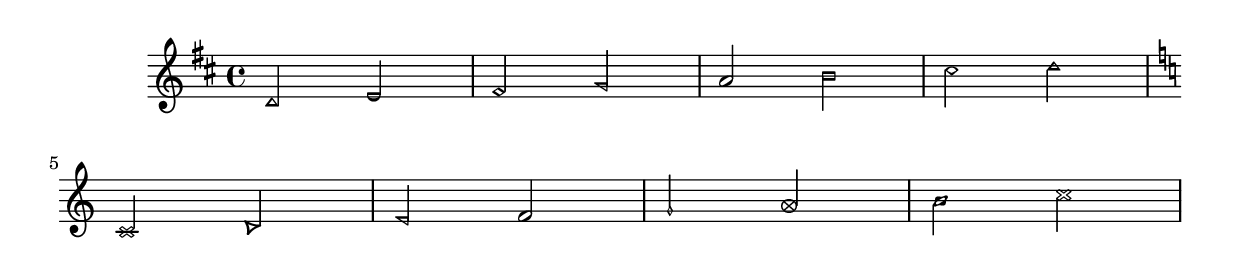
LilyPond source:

%% Do not edit this file; it is automatically
%% generated from LSR http://lsr.dsi.unimi.it
%% This file is in the public domain.
\version "2.13.20"

\header {
  lsrtags = "pitches, editorial-annotations"

%% Translation of GIT committish: 0b55335aeca1de539bf1125b717e0c21bb6fa31b
  doctitlees = "Aplicar estilos de cabeza según la nota de la escala"
  texidoces = "
La propiedad @code{shapeNoteStyles} se puede usar para definir varios
estilos de cabezas de nota para cada grado de la escala (según esté
establecido por la armadura o por la propiedad @code{tonic}).  Esta
propiedad requiere un conjunto de símbolos, que pueden ser puramente
arbitrarios (se permiten expresiones geométricas como @code{triangle},
triángulo, @code{cross}, aspas, y @code{xcircle}, círculo con aspas) o
basados en una antigua tradición americana de grabado (ciertos nombres
de nota latinos trambién se permiten).

Dicho esto, para imitar antiguos cancioneros americanos, existen varios
estilos predefinidos de cabezas de nota disponibles a través de
instrucciones de abreviatura como @code{\\aikenHeads} o
@code{\\sacredHarpHeads}.

Este ejemplo muestra distintas formas de obtener cabezas de notas con forma,
y muestra la capacidad de transportar una melodía sin perder la
correspondencia entre las funciones armónicas y los estilos de cabezas de
nota.

"

%% Translation of GIT committish: 0a868be38a775ecb1ef935b079000cebbc64de40
  doctitlede = "Notenkopfstile basierend auf der Tonleiterstufe erstellen"
  texidocde = "
Die @code{shapeNoteStyles}-(NotenFormenStile)-Eigenschaft kann benutzt
werden, um verschiedene Notenstile für jeden Schritt der Tonleiter
zu definieren (vorgegeben von der Tonart oder der @qq{tonic}
(Tonika)-Eigneschaft.  Diese Eigenschaft braucht eine Anzahl von Symbolen,
welche beliebig sein können (geometrische Ausdrücke wie @code{triangle}
(Dreieck), @code{cross} (Kreuz) und @code{xcircle} (X-Kreis) sind erlaubt)
oder basierend auf einer alten amerikanischen Notensatztradition (einige
lateinische Notenbezeichnungen sind auch erlaubt).

Um alte amerikanische Liederbücher zu imitieren, gibt es einige
vordefinierte Notenstile wie etwa @code{\\aikenHeads} (im Stil von Aiken)
oder @code{\\sacredHarpHeads} (im Stil der Sacred Harp-Tradition).

Dieses Beispiel zeigt, wie man unterschiedlich geformte Noten erhält und
eine Melodie transponieren kann, ohne dass das Verhältnis zwischen den
harmonischen Funktionen und dem Notenstil verloren geht.

"
%% Translation of GIT committish: 4ab2514496ac3d88a9f3121a76f890c97cedcf4e
  texidocfr = "
La propriété @code{shapeNoteStyles} permet d'affecter un profil
particulier à chaque degré de la gamme -- à partir de l'armure ou
de la propriété @code{tonic}.  Ses valeurs sont constituées d'une liste
de symboles, qu'il s'agisse de formes géométriques (@code{triangle},
@code{cross}, ou @code{xcircle}) ou basés sur la tradition des graveurs
américains (avec quelques noms de note latins).

LilyPond dispose de deux raccourcis, @code{\aikenHeads} et
@code{\sacredHarpHeads}, permettant de reproduire déanciens recueils de
chansons américaines.

L'exemple suivant montre plusieurs manières de profiler les têtes de
note, ainsi que la capacité de trnsposer tout en respectant la fonction
harmonique de chaque note dans la gamme.

"
  doctitlefr = "Profilage des notes selon leur degré dans la gamme"


  texidoc = "
The @code{shapeNoteStyles} property can be used to define various note
head styles for each step of the scale (as set by the key signature or
the @code{tonic} property). This property requires a set of symbols,
which can be purely arbitrary (geometrical expressions such as
@code{triangle}, @code{cross}, and @code{xcircle} are allowed) or based
on old American engraving tradition (some latin note names are also
allowed).

That said, to imitate old American song books, there are several
predefined note head styles available through shortcut commands such as
@code{\\aikenHeads} or @code{\\sacredHarpHeads}.

This example shows different ways to obtain shape note heads, and
demonstrates the ability to transpose a melody without losing the
correspondence between harmonic functions and note head styles.

"
  doctitle = "Applying note head styles depending on the step of the scale"
} % begin verbatim

fragment = {
  \key c \major
  c2 d
  e2 f
  g2 a
  b2 c
}

\new Staff {
  \transpose c d
  \relative c' {
    \set shapeNoteStyles = #'#(do re mi fa
                               #f la ti)
    \fragment
  }

  \break

  \relative c' {
    \set shapeNoteStyles = #'#(cross triangle fa #f
                               mensural xcircle diamond)
    \fragment
  }
}

